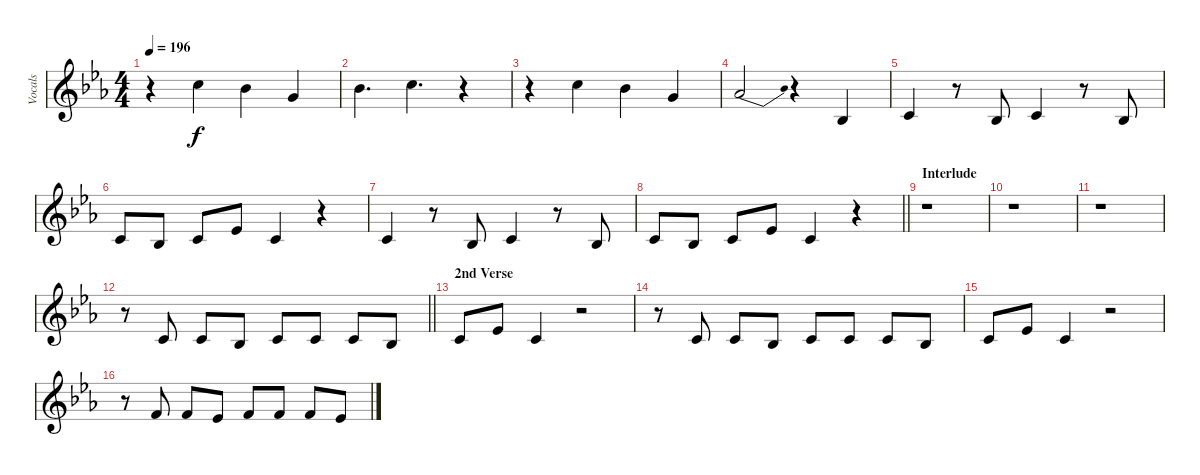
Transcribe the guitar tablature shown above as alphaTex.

\track ("Vocals" "Vocals") {instrument oboe}
\staff {score}
\tuning (E4 B3 G3 D3 A2 E2) {hide}
\ts (4 4)
\tempo 196
\clef g2
\ks eb
r.4{dy f} 8.1.4 6.1.4 3.1.4 |
6.1.4{d} 8.1.4{d} r.4 |
r.4 8.1.4 6.1.4 3.1.4 |
4.1{be (bend 0 0 60 4)}.2 r.4 3.3.4 |
1.2.4 r.8 3.3.8 1.2.4 r.8 3.3.8 |
1.2.8 3.3.8 1.2.8 4.2.8 1.2.4 r.4 |
1.2.4 r.8 3.3.8 1.2.4 r.8 3.3.8 |
\barLineRight lightlight
1.2.8 3.3.8 1.2.8 4.2.8 1.2.4 r.4 |
\section ("" "Interlude")
r.1 |
r.1 |
r.1 |
\barLineRight lightlight
r.8 1.2.8 1.2.8 3.3.8 1.2.8 1.2.8 1.2.8 3.3.8 |
\section ("" "2nd Verse")
1.2.8 4.2.8 1.2.4 r.2 |
r.8 1.2.8 1.2.8 3.3.8 1.2.8 1.2.8 1.2.8 3.3.8 |
1.2.8 4.2.8 1.2.4 r.2 |
r.8 1.1.8 1.1.8 4.2.8 1.1.8 1.1.8 1.1.8 4.2.8
